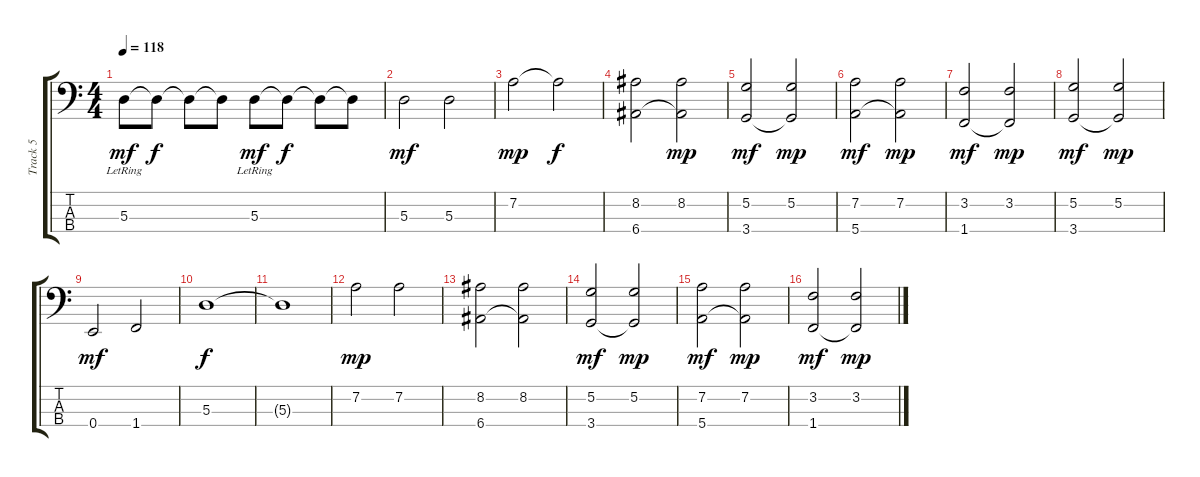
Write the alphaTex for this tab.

\track ("Track 5" "Track 5") {instrument electricbassfinger}
\staff {score tabs}
\tuning (G2 D2 A1 E1) {hide}
\ts (4 4)
\tempo 118
\clef f4
\ks c
5.3{lr}.8{dy mf} 5.3{t}.8{dy f} 5.3{t}.8 5.3{t}.8 5.3{lr}.8{dy mf} 5.3{t}.8{dy f} 5.3{t}.8 5.3{t}.8 |
5.3.2{dy mf} 5.3.2 |
7.2.2{dy mp} 7.2{t}.2{dy f} |
(8.2 6.4).2 (8.2 6.4{t}).2{dy mp} |
(5.2 3.4).2{dy mf} (5.2 3.4{t}).2{dy mp} |
(7.2 5.4).2{dy mf} (7.2 5.4{t}).2{dy mp} |
(3.2 1.4).2{dy mf} (3.2 1.4{t}).2{dy mp} |
(5.2 3.4).2{dy mf} (5.2 3.4{t}).2{dy mp} |
0.4.2{dy mf} 1.4.2 |
5.3.1{dy f} |
5.3{t}.1 |
7.2.2{dy mp} 7.2.2 |
(8.2 6.4).2 (8.2 6.4{t}).2 |
(5.2 3.4).2{dy mf} (5.2 3.4{t}).2{dy mp} |
(7.2 5.4).2{dy mf} (7.2 5.4{t}).2{dy mp} |
(3.2 1.4).2{dy mf} (3.2 1.4{t}).2{dy mp}
